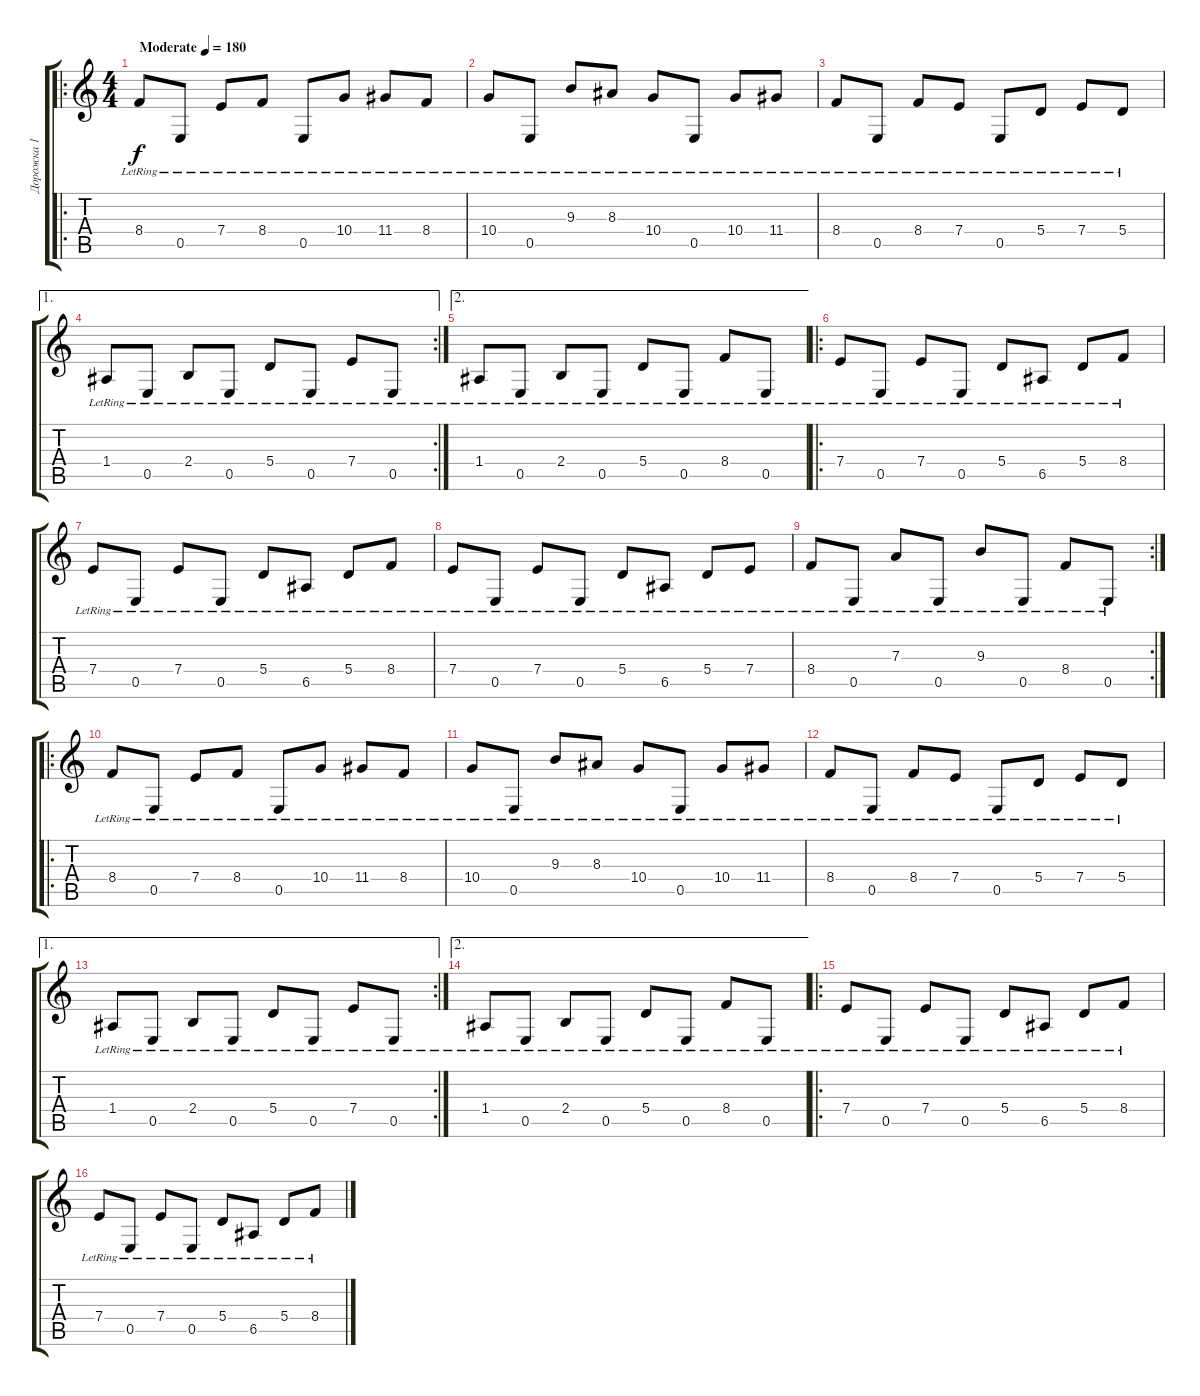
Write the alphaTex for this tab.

\track ("Дорожка 1" "Дорожка 1") {instrument acousticguitarsteel}
\staff {score tabs}
\tuning (B3 Gb3 D3 A2 E2 B1) {hide}
\ro
\ts (4 4)
\tempo (180 "Moderate")
\clef g2
\ks c
8.4{lr}.8{dy f instrument acousticguitarsteel} 0.5{lr}.8 7.4{lr}.8 8.4{lr}.8 0.5{lr}.8 10.4{lr}.8 11.4{lr}.8 8.4{lr}.8 |
10.4{lr}.8 0.5{lr}.8 9.3{lr}.8 8.3{lr}.8 10.4{lr}.8 0.5{lr}.8 10.4{lr}.8 11.4{lr}.8 |
8.4{lr}.8 0.5{lr}.8 8.4{lr}.8 7.4{lr}.8 0.5{lr}.8 5.4{lr}.8 7.4{lr}.8 5.4{lr}.8 |
\ae 1
\rc 2
1.4{lr}.8 0.5{lr}.8 2.4{lr}.8 0.5{lr}.8 5.4{lr}.8 0.5{lr}.8 7.4{lr}.8 0.5{lr}.8 |
\ae 2
1.4{lr}.8 0.5{lr}.8 2.4{lr}.8 0.5{lr}.8 5.4{lr}.8 0.5{lr}.8 8.4{lr}.8 0.5{lr}.8 |
\ro
7.4{lr}.8 0.5{lr}.8 7.4{lr}.8 0.5{lr}.8 5.4{lr}.8 6.5{lr}.8 5.4{lr}.8 8.4{lr}.8 |
7.4{lr}.8 0.5{lr}.8 7.4{lr}.8 0.5{lr}.8 5.4{lr}.8 6.5{lr}.8 5.4{lr}.8 8.4{lr}.8 |
7.4{lr}.8 0.5{lr}.8 7.4{lr}.8 0.5{lr}.8 5.4{lr}.8 6.5{lr}.8 5.4{lr}.8 7.4{lr}.8 |
\rc 2
8.4{lr}.8 0.5{lr}.8 7.3{lr}.8 0.5{lr}.8 9.3{lr}.8 0.5{lr}.8 8.4{lr}.8 0.5{lr}.8 |
\ro
8.4{lr}.8 0.5{lr}.8 7.4{lr}.8 8.4{lr}.8 0.5{lr}.8 10.4{lr}.8 11.4{lr}.8 8.4{lr}.8 |
10.4{lr}.8 0.5{lr}.8 9.3{lr}.8 8.3{lr}.8 10.4{lr}.8 0.5{lr}.8 10.4{lr}.8 11.4{lr}.8 |
8.4{lr}.8 0.5{lr}.8 8.4{lr}.8 7.4{lr}.8 0.5{lr}.8 5.4{lr}.8 7.4{lr}.8 5.4{lr}.8 |
\ae 1
\rc 2
1.4{lr}.8 0.5{lr}.8 2.4{lr}.8 0.5{lr}.8 5.4{lr}.8 0.5{lr}.8 7.4{lr}.8 0.5{lr}.8 |
\ae 2
1.4{lr}.8 0.5{lr}.8 2.4{lr}.8 0.5{lr}.8 5.4{lr}.8 0.5{lr}.8 8.4{lr}.8 0.5{lr}.8 |
\ro
7.4{lr}.8 0.5{lr}.8 7.4{lr}.8 0.5{lr}.8 5.4{lr}.8 6.5{lr}.8 5.4{lr}.8 8.4{lr}.8 |
7.4{lr}.8 0.5{lr}.8 7.4{lr}.8 0.5{lr}.8 5.4{lr}.8 6.5{lr}.8 5.4{lr}.8 8.4{lr}.8
